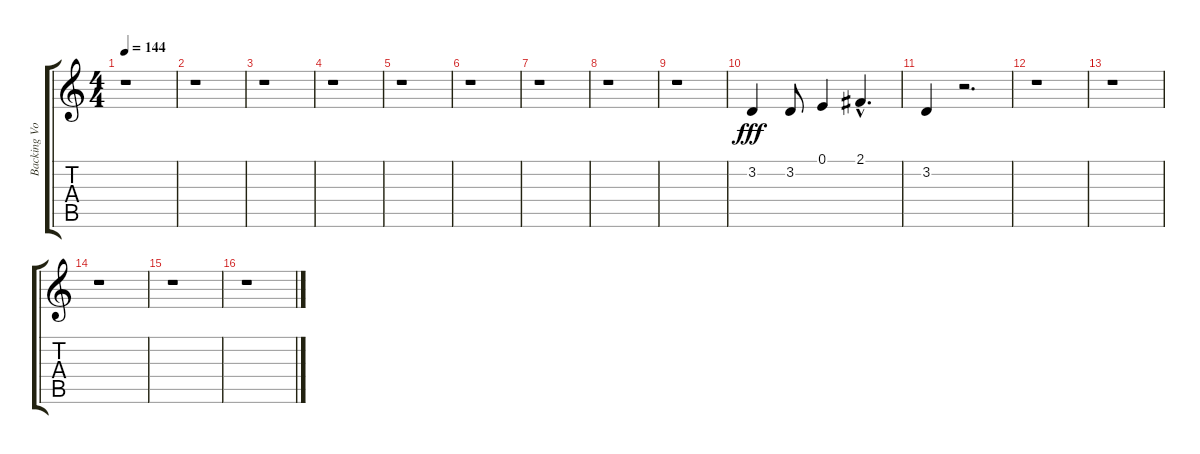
\track ("Backing Vocals" "Backing Vo") {instrument altosax}
\staff {score tabs}
\tuning (E4 B3 G3 D3 A2 E2) {hide}
\ts (4 4)
\tempo 144
\clef g2
\ks c
r.1{dy fff} |
r.1 |
r.1 |
r.1 |
r.1 |
r.1 |
r.1 |
r.1 |
r.1 |
3.2.4 3.2.8 0.1.4 2.1{hac}.4{d} |
3.2.4 r.2{d} |
r.1 |
r.1 |
r.1 |
r.1 |
r.1
